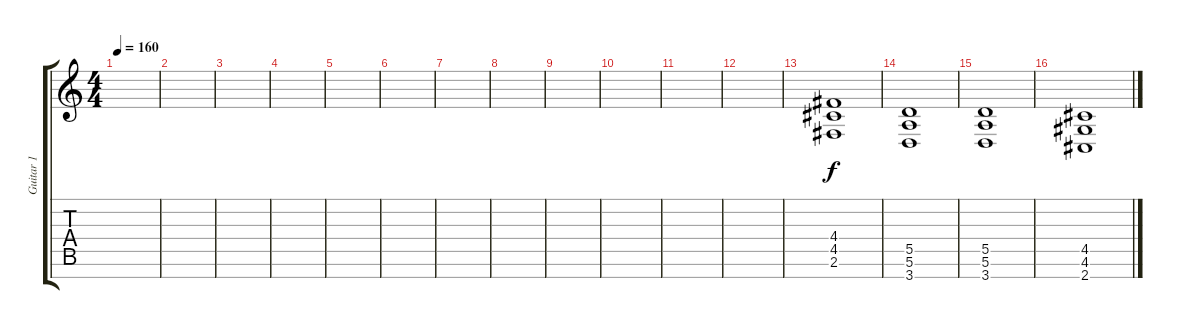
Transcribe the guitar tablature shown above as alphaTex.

\track ("Guitar 1" "Guitar 1") {instrument distortionguitar}
\staff {score tabs}
\tuning (E4 B3 Gb3 D3 A2 E2 B1) {hide}
\ts (4 4)
\tempo 160
\clef g2
\ks c
|
|
|
|
|
|
|
|
|
|
|
|
(4.4 4.5 2.6).1 |
(5.5 5.6 3.7).1 |
(5.5 5.6 3.7).1 |
(4.5 4.6 2.7).1
